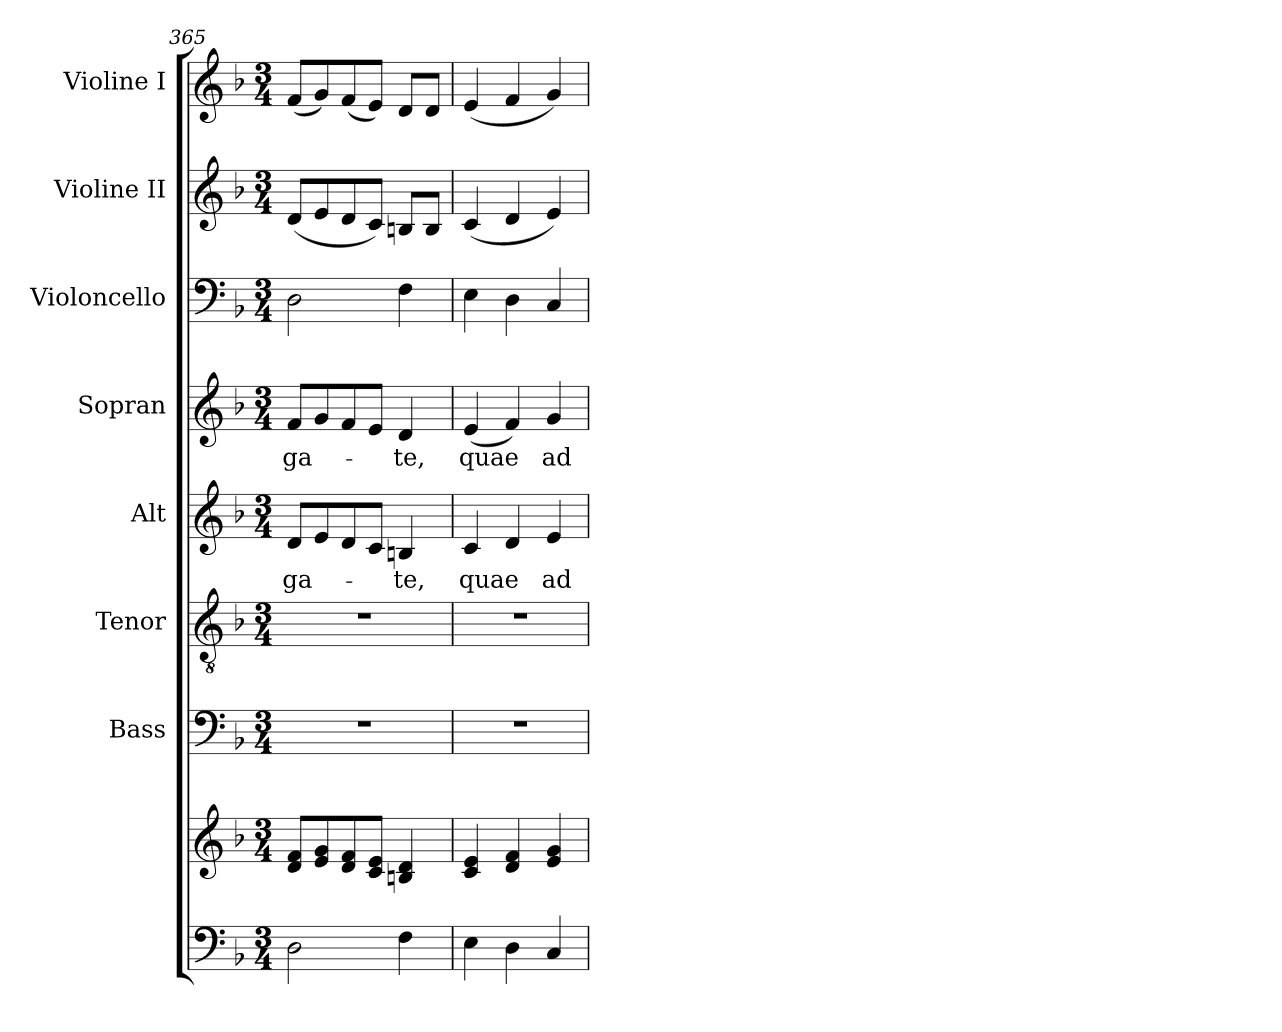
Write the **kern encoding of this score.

**kern	**kern	**kern	**kern	**kern	**text	**kern	**text	**kern	**kern	**kern
*part8	*part8	*part7	*part6	*part5	*part5	*part4	*part4	*part3	*part2	*part1
*staff9	*staff8	*staff7	*staff6	*staff5	*staff5	*staff4	*staff4	*staff3	*staff2	*staff1
*	*	*I"Bass	*I"Tenor	*I"Alt	*	*I"Sopran	*	*I"Violoncello	*I"Violine II	*I"Violine I
*	*	*I'B.	*I'T.	*I'A.	*	*I'S.	*	*I'Vc.	*I'Vl. II	*I'Vl. I
*clefF4	*clefG2	*clefF4	*clefGv2	*clefG2	*	*clefG2	*	*clefF4	*clefG2	*clefG2
*	*	*	*	*	*	*	*	*ITrd7c12	*	*
*k[b-]	*k[b-]	*k[b-]	*k[b-]	*k[b-]	*	*k[b-]	*	*k[b-]	*k[b-]	*k[b-]
*F:	*F:	*F:	*F:	*F:	*	*F:	*	*F:	*F:	*F:
*M3/4	*M3/4	*M3/4	*M3/4	*M3/4	*	*M3/4	*	*M3/4	*M3/4	*M3/4
=365	=365	=365	=365	=365	=365	=365	=365	=365	=365	=365
!	!	!	!	!	!LO:LY:b	!	!LO:LY:b	!	!	!
2D\	8d/ 8f/L	2.r	2.r	8d/L	-ga-	8f/L	-ga-	2DD\	(<8d/L	(<8f/L
.	8e/ 8g/	.	.	8e/	.	8g/	.	.	8e/	8g/)
.	8d/ 8f/	.	.	8d/	.	8f/	.	.	8d/	(<8f/
.	8c/ 8e/J	.	.	8c/J	.	8e/J	.	.	8c/J)	8e/J)
!	!	!	!	!	!LO:LY:b	!	!LO:LY:b	!	!	!
4F\	4Bn/ 4d/	.	.	4Bn/	-te,	4d/	-te,	4FF\	8Bn/L	8d/L
.	.	.	.	.	.	.	.	.	8B/J	8d/J
=366	=366	=366	=366	=366	=366	=366	=366	=366	=366	=366
!	!	!	!	!	!LO:LY:b	!	!LO:LY:b	!	!	!
4E\	4c/ 4e/	2.r	2.r	4c/	quae	(<4e/	quae	4EE\	(<4c/	(<4e/
4D\	4d/ 4f/	.	.	4d/	.	4f/)	.	4DD\	4d/	4f/
!	!	!	!	!	!LO:LY:b	!	!LO:LY:b	!	!	!
4C/	4e/ 4g/	.	.	4e/	ad	4g/	ad	4CC/	4e/)	4g/)
=	=	=	=	=	=	=	=	=	=	=
*-	*-	*-	*-	*-	*-	*-	*-	*-	*-	*-
